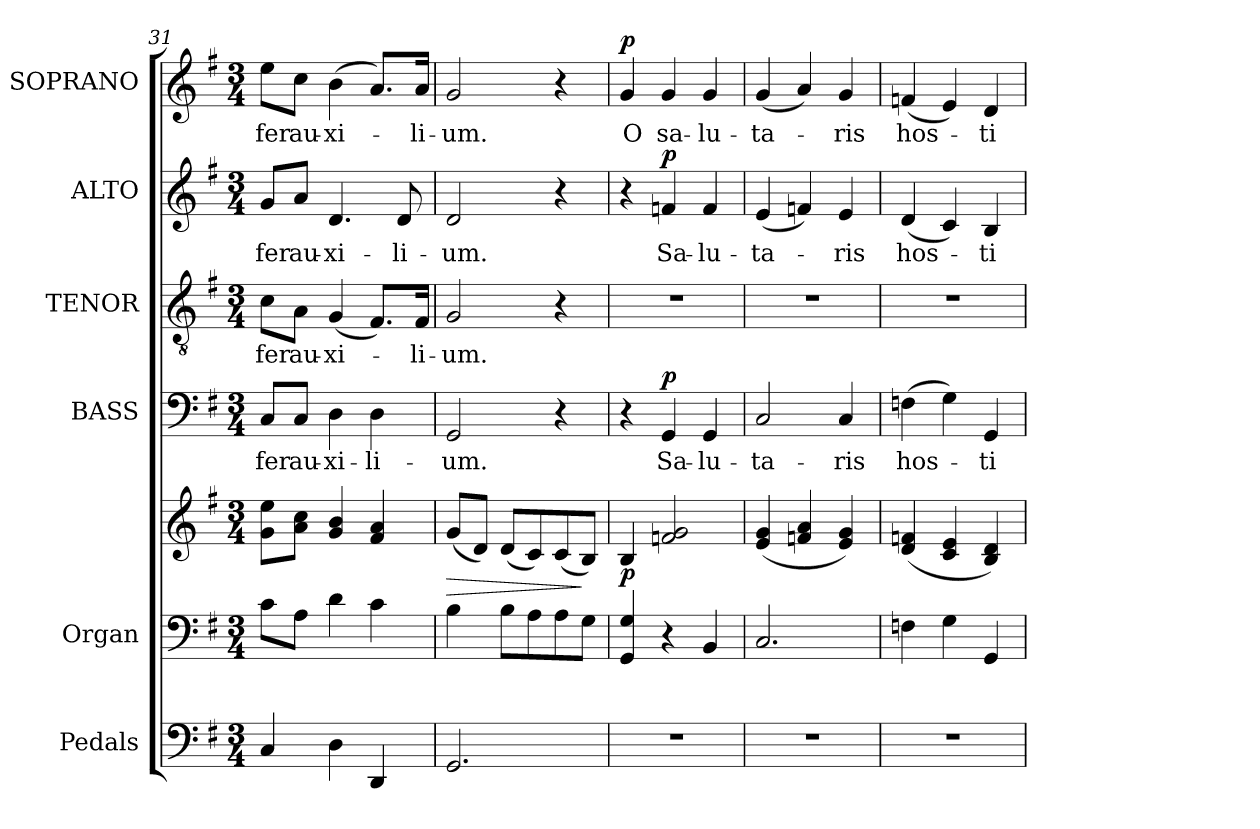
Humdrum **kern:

**kern	**kern	**kern	**dynam	**kern	**text	**dynam	**kern	**text	**kern	**text	**dynam	**kern	**text	**dynam
*part6	*part5	*part5	*part5	*part4	*part4	*part4	*part3	*part3	*part2	*part2	*part2	*part1	*part1	*part1
*staff7	*staff6	*staff5	*staff5/6	*staff4	*staff4	*staff4	*staff3	*staff3	*staff2	*staff2	*staff2	*staff1	*staff1	*staff1
*I"Pedals	*I"Organ	*	*	*I"BASS	*	*	*I"TENOR	*	*I"ALTO	*	*	*I"SOPRANO	*	*
*I'Ped.	*I'Org.	*	*	*I'B.	*	*	*I'T.	*	*I'A.	*	*	*I'S.	*	*
*clefF4	*clefF4	*clefG2	*	*clefF4	*	*	*clefGv2	*	*clefG2	*	*	*clefG2	*	*
*	*	*	*	*	*	*	*ITrd7c12	*	*	*	*	*	*	*
*k[f#]	*k[f#]	*k[f#]	*	*k[f#]	*	*	*k[f#]	*	*k[f#]	*	*	*k[f#]	*	*
*G:	*G:	*G:	*	*G:	*	*	*G:	*	*G:	*	*	*G:	*	*
*M3/4	*M3/4	*M3/4	*	*M3/4	*	*	*M3/4	*	*M3/4	*	*	*M3/4	*	*
=31	=31	=31	=31	=31	=31	=31	=31	=31	=31	=31	=31	=31	=31	=31
!	!	!	!	!	!LO:LY:b:color=#000000	!	!	!	!	!	!	!	!	!
!	!	!	!	!	!	!	!	!LO:LY:b:color=#000000	!	!	!	!	!	!
!	!	!	!	!	!	!	!	!	!	!LO:LY:b:color=#000000	!	!	!	!
!	!	!	!	!	!	!	!	!	!	!	!	!	!LO:LY:b:color=#000000	!
4Ci/	8ci\L	8gi\ 8eeiL	.	8Ci/L	fer	.	8Ci\L	fer	8gi/L	fer	.	8eei\L	fer	.
!	!	!	!	!	!LO:LY:b:color=#000000	!	!	!	!	!	!	!	!	!
!	!	!	!	!	!	!	!	!LO:LY:b:color=#000000	!	!	!	!	!	!
!	!	!	!	!	!	!	!	!	!	!LO:LY:b:color=#000000	!	!	!	!
!	!	!	!	!	!	!	!	!	!	!	!	!	!LO:LY:b:color=#000000	!
.	8Ai\J	8ai\ 8cciJ	.	8Ci/J	au-	.	8AAi\J	au-	8ai/J	au-	.	8cci\J	au-	.
!	!	!	!	!	!LO:LY:b:color=#000000	!	!	!	!	!	!	!	!	!
!	!	!	!	!	!	!	!	!LO:LY:b:color=#000000	!	!	!	!	!	!
!	!	!	!	!	!	!	!	!	!	!LO:LY:b:color=#000000	!	!	!	!
!	!	!	!	!	!	!	!	!	!	!	!	!	!LO:LY:b:color=#000000	!
4Di\	4di\	4gi/ 4bi	.	4Di\	-xi-	.	(4GGi/	-xi-	4.di/	-xi-	.	(4bi\	-xi-	.
!	!	!	!	!	!LO:LY:b:color=#000000	!	!	!	!	!	!	!	!	!
4DDi/	4ci\	4f#i/ 4ai	.	4Di\	-li-	.	8.FF#i/L)	.	.	.	.	8.ai/L)	.	.
!	!	!	!	!	!	!	!	!	!	!LO:LY:b:color=#000000	!	!	!	!
.	.	.	.	.	.	.	.	.	8di/	-li-	.	.	.	.
!	!	!	!	!	!	!	!	!LO:LY:b:color=#000000	!	!	!	!	!	!
!	!	!	!	!	!	!	!	!	!	!	!	!	!LO:LY:b:color=#000000	!
.	.	.	.	.	.	.	16FF#i/Jk	-li-	.	.	.	16ai/Jk	-li-	.
=32	=32	=32	=32	=32	=32	=32	=32	=32	=32	=32	=32	=32	=32	=32
!	!	!	!LO:HP:b	!	!	!	!	!	!	!	!	!	!	!
!	!	!	!	!	!LO:LY:b:color=#000000	!	!	!	!	!	!	!	!	!
!	!	!	!	!	!	!	!	!LO:LY:b:color=#000000	!	!	!	!	!	!
!	!	!	!	!	!	!	!	!	!	!LO:LY:b:color=#000000	!	!	!	!
!	!	!	!	!	!	!	!	!	!	!	!	!	!LO:LY:b:color=#000000	!
2.GGi/	4Bi\	(8gi/L	>	2GGi/	-um.	.	2GGi/	-um.	2di/	-um.	.	2gi/	-um.	.
.	.	8di/J)	.	.	.	.	.	.	.	.	.	.	.	.
.	8Bi\L	(8di/L	.	.	.	.	.	.	.	.	.	.	.	.
.	8Ai\	8ci/)	.	.	.	.	.	.	.	.	.	.	.	.
.	8Ai\	(8ci/	.	4r	.	.	4r	.	4r	.	.	4r	.	.
.	8Gi\J	8Bi/J)	]	.	.	.	.	.	.	.	.	.	.	.
=33	=33	=33	=33	=33	=33	=33	=33	=33	=33	=33	=33	=33	=33	=33
!LO:N:vis=1	!	!	!	!	!	!	!LO:N:vis=1	!	!	!	!	!	!	!
!	!	!	!	!	!	!	!	!	!	!	!	!	!LO:LY:b:color=#000000	!
2.r	4GGi/ 4Gi	4Bi/	p	4r	.	.	2.r	.	4r	.	.	4gi/	O	p
!	!	!	!	!	!LO:LY:b:color=#000000	!	!	!	!	!	!	!	!	!
!	!	!	!	!	!	!	!	!	!	!LO:LY:b:color=#000000	!	!	!	!
!	!	!	!	!	!	!	!	!	!	!	!	!	!LO:LY:b:color=#000000	!
.	4r	2fni/ 2gi	.	4GGi/	Sa-	p	.	.	4fni/	Sa-	p	4gi/	sa-	.
!	!	!	!	!	!LO:LY:b:color=#000000	!	!	!	!	!	!	!	!	!
!	!	!	!	!	!	!	!	!	!	!LO:LY:b:color=#000000	!	!	!	!
!	!	!	!	!	!	!	!	!	!	!	!	!	!LO:LY:b:color=#000000	!
.	4BBi/	.	.	4GGi/	-lu-	.	.	.	4fi/	-lu-	.	4gi/	-lu-	.
=34	=34	=34	=34	=34	=34	=34	=34	=34	=34	=34	=34	=34	=34	=34
!LO:N:vis=1	!	!	!	!	!	!	!	!	!	!	!	!	!	!
!	!	!	!	!	!LO:LY:b:color=#000000	!	!LO:N:vis=1	!	!	!	!	!	!	!
!	!	!	!	!	!	!	!	!	!	!LO:LY:b:color=#000000	!	!	!	!
!	!	!	!	!	!	!	!	!	!	!	!	!	!LO:LY:b:color=#000000	!
2.r	2.Ci/	(4ei/ 4gi	.	2Ci/	-ta-	.	2.r	.	(4ei/	-ta-	.	(4gi/	-ta-	.
.	.	4fni/ 4ai	.	.	.	.	.	.	4fni/)	.	.	4ai/)	.	.
!	!	!	!	!	!LO:LY:b:color=#000000	!	!	!	!	!	!	!	!	!
!	!	!	!	!	!	!	!	!	!	!LO:LY:b:color=#000000	!	!	!	!
!	!	!	!	!	!	!	!	!	!	!	!	!	!LO:LY:b:color=#000000	!
.	.	4ei/ 4gi)	.	4Ci/	-ris	.	.	.	4ei/	-ris	.	4gi/	-ris	.
!!LO:PB:g=z
=35	=35	=35	=35	=35	=35	=35	=35	=35	=35	=35	=35	=35	=35	=35
!LO:N:vis=1	!	!	!	!	!	!	!	!	!	!	!	!	!	!
!	!	!	!	!	!LO:LY:b:color=#000000	!	!LO:N:vis=1	!	!	!	!	!	!	!
!	!	!	!	!	!	!	!	!	!	!LO:LY:b:color=#000000	!	!	!	!
!	!	!	!	!	!	!	!	!	!	!	!	!	!LO:LY:b:color=#000000	!
2.r	4Fni\	(4di/ 4fni	.	(4Fni\	hos-	.	2.r	.	(4di/	hos-	.	(4fni/	hos-	.
.	4Gi\	4ci/ 4ei	.	4Gi\)	.	.	.	.	4ci/)	.	.	4ei/)	.	.
!	!	!	!	!	!LO:LY:b:color=#000000	!	!	!	!	!	!	!	!	!
!	!	!	!	!	!	!	!	!	!	!LO:LY:b:color=#000000	!	!	!	!
!	!	!	!	!	!	!	!	!	!	!	!	!	!LO:LY:b:color=#000000	!
.	4GGi/	4Bi/ 4di)	.	4GGi/	-ti-	.	.	.	4Bi/	-ti-	.	4di/	-ti-	.
=	=	=	=	=	=	=	=	=	=	=	=	=	=	=
*-	*-	*-	*-	*-	*-	*-	*-	*-	*-	*-	*-	*-	*-	*-
